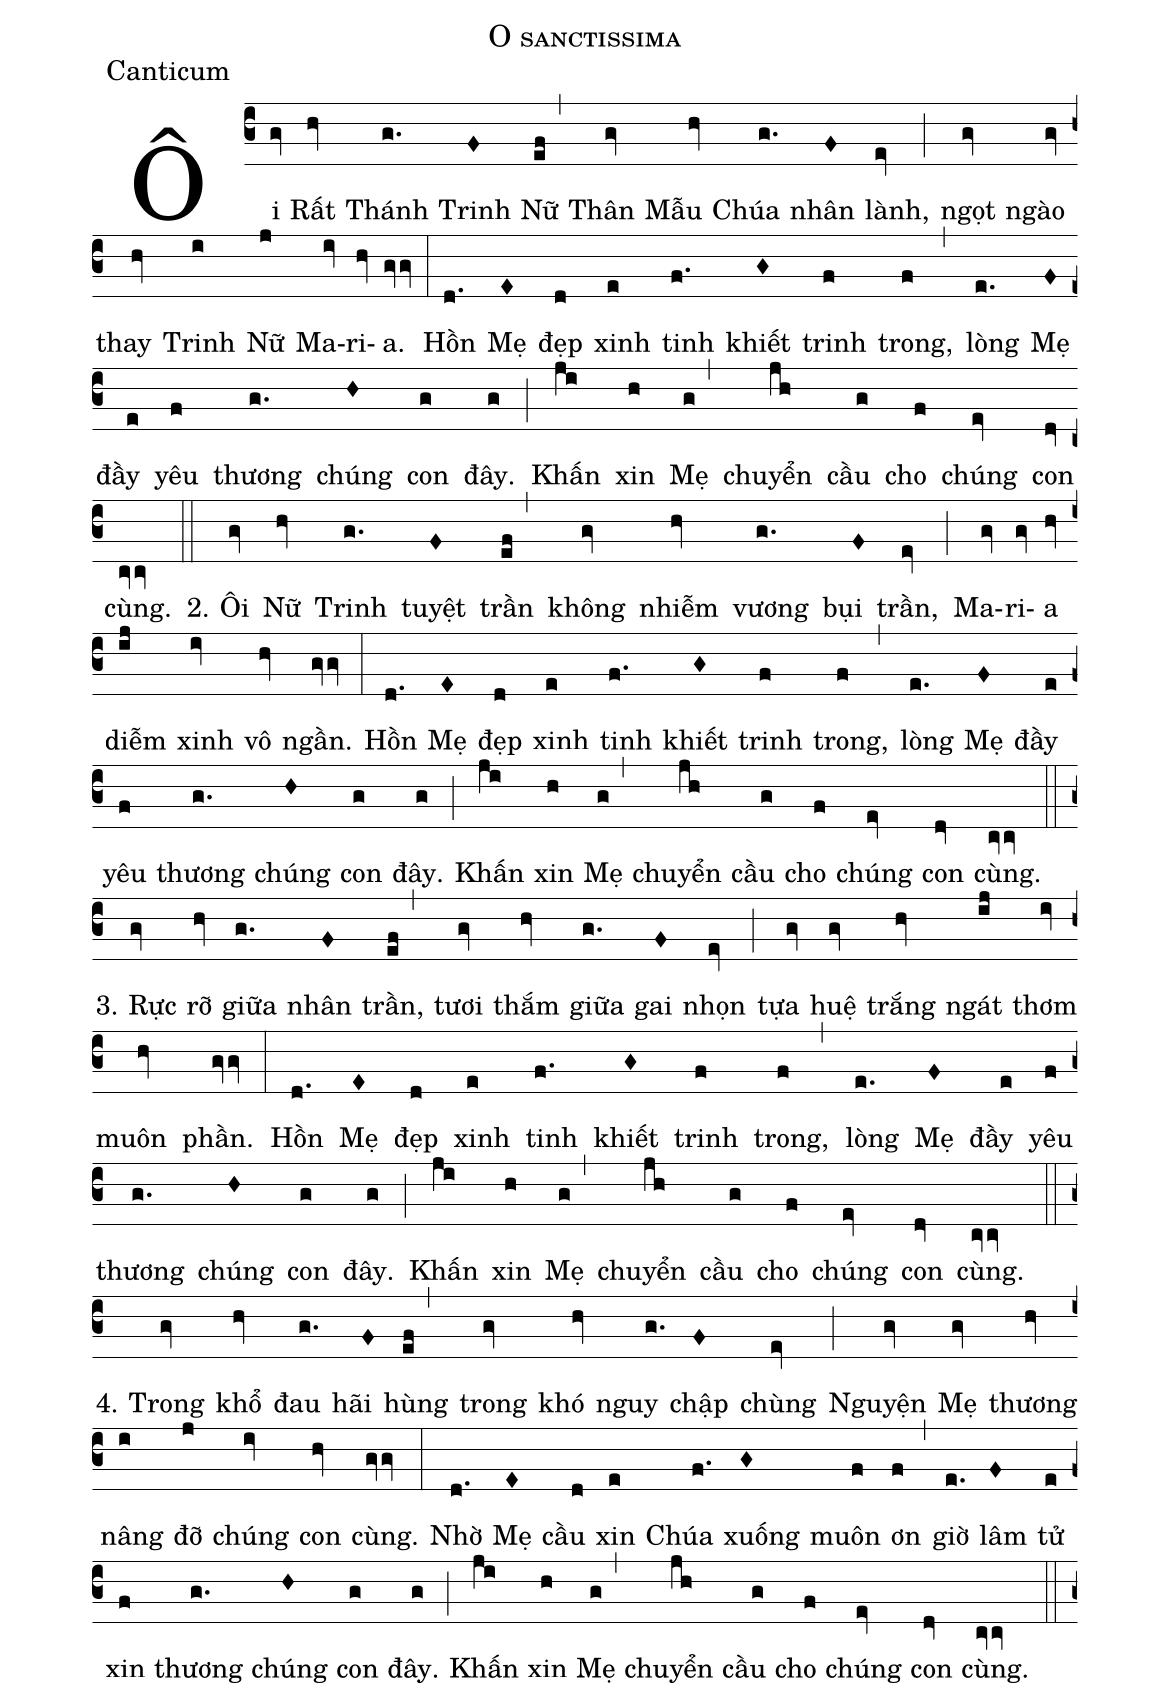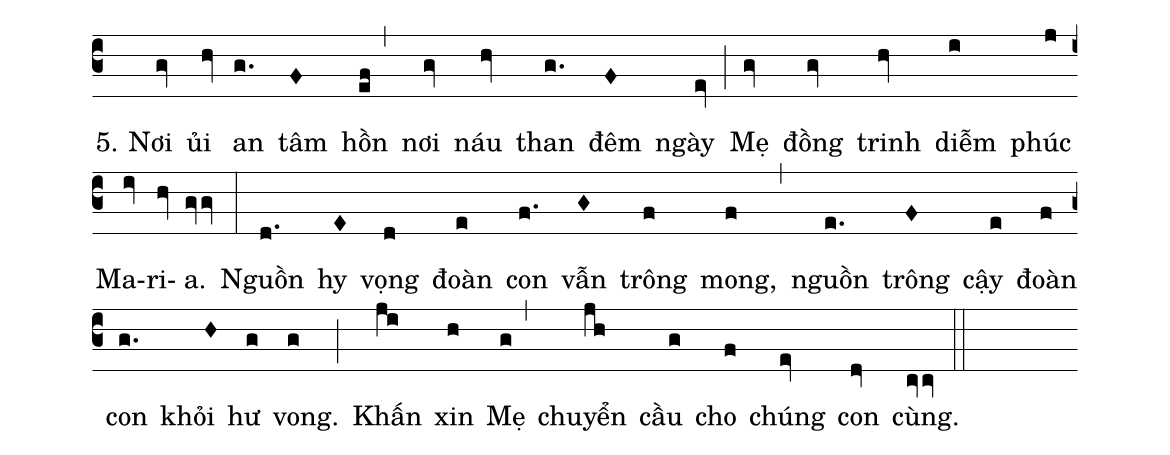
name:O sanctissima;
office-part:Canticum;
%%
Ôi(gv) Rất(hv) Thánh(g.) Trinh(F) Nữ(ef,) Thân(gv) Mẫu(hv) Chúa(g.) nhân(F) lành,(ev) (;)
ngọt(gv) ngào(gv) thay(hv) Trinh(i) Nữ(j) Ma-(iv)ri-(hv)a.(gvgv) (:) Hồn(d.) Mẹ(E) đẹp(d) xinh(e) tinh(f.) khiết(G) trinh(f) trong,(f) (,) lòng(e.) Mẹ(F) đầy(e) yêu(f) thương(g.) chúng(H) con(g) đây.(g) (;) Khấn(ji) xin(h) Mẹ(g,) chuyển(jh) cầu(g) cho(f) chúng(ev) con(dv) cùng.(cvcv) (::)
2.	Ôi(gv) Nữ(hv) Trinh(g.) tuyệt(F) trần(ef,) không(gv) nhiễm(hv) vương(g.) bụi(F) trần,(ev) (;)
Ma-(gv)ri-(gv)a(hv) diễm(ij) xinh(iv) vô(hv) ngần.(gvgv) (:) Hồn(d.) Mẹ(E) đẹp(d) xinh(e) tinh(f.) khiết(G) trinh(f) trong,(f) (,) lòng(e.) Mẹ(F) đầy(e) yêu(f) thương(g.) chúng(H) con(g) đây.(g) (;) Khấn(ji) xin(h) Mẹ(g,) chuyển(jh) cầu(g) cho(f) chúng(ev) con(dv) cùng.(cvcv) (::)
3.	Rực(gv) rỡ(hv) giữa(g.) nhân(F) trần,(ef,) tươi(gv) thắm(hv) giữa(g.) gai(F) nhọn(ev) (;)
tựa(gv) huệ(gv) trắng(hv) ngát(ij) thơm(iv) muôn(hv) phần.(gvgv) (:) Hồn(d.) Mẹ(E) đẹp(d) xinh(e) tinh(f.) khiết(G) trinh(f) trong,(f) (,) lòng(e.) Mẹ(F) đầy(e) yêu(f) thương(g.) chúng(H) con(g) đây.(g) (;) Khấn(ji) xin(h) Mẹ(g,) chuyển(jh) cầu(g) cho(f) chúng(ev) con(dv) cùng.(cvcv) (::)
4.	Trong(gv) khổ(hv) đau(g.) hãi(F) hùng(ef,) trong(gv) khó(hv) nguy(g.) chập(F) chùng(ev) (;)
Nguyện(gv) Mẹ(gv) thương(hv) nâng(i) đỡ(j) chúng(iv) con(hv) cùng.(gvgv) (:) Nhờ(d.) Mẹ(E) cầu(d) xin(e) Chúa(f.) xuống(G) muôn(f) ơn(f) (,) giờ(e.) lâm(F) tử(e) xin(f) thương(g.) chúng(H) con(g) đây.(g) (;) Khấn(ji) xin(h) Mẹ(g,) chuyển(jh) cầu(g) cho(f) chúng(ev) con(dv) cùng.(cvcv) (::)
5.	Nơi(gv) ủi(hv) an(g.) tâm(F) hồn(ef,) nơi(gv) náu(hv) than(g.) đêm(F) ngày(ev) (;) Mẹ(gv) đồng(gv) trinh(hv) diễm(i) phúc(j) Ma-(iv)ri-(hv)a.(gvgv) (:) Nguồn(d.) hy(E) vọng(d) đoàn(e) con(f.) vẫn(G) trông(f) mong,(f) (,) nguồn(e.) trông(F) cậy(e) đoàn(f) con(g.) khỏi(H) hư(g) vong.(g) (;) Khấn(ji) xin(h) Mẹ(g,) chuyển(jh) cầu(g) cho(f) chúng(ev) con(dv) cùng.(cvcv) (::)
